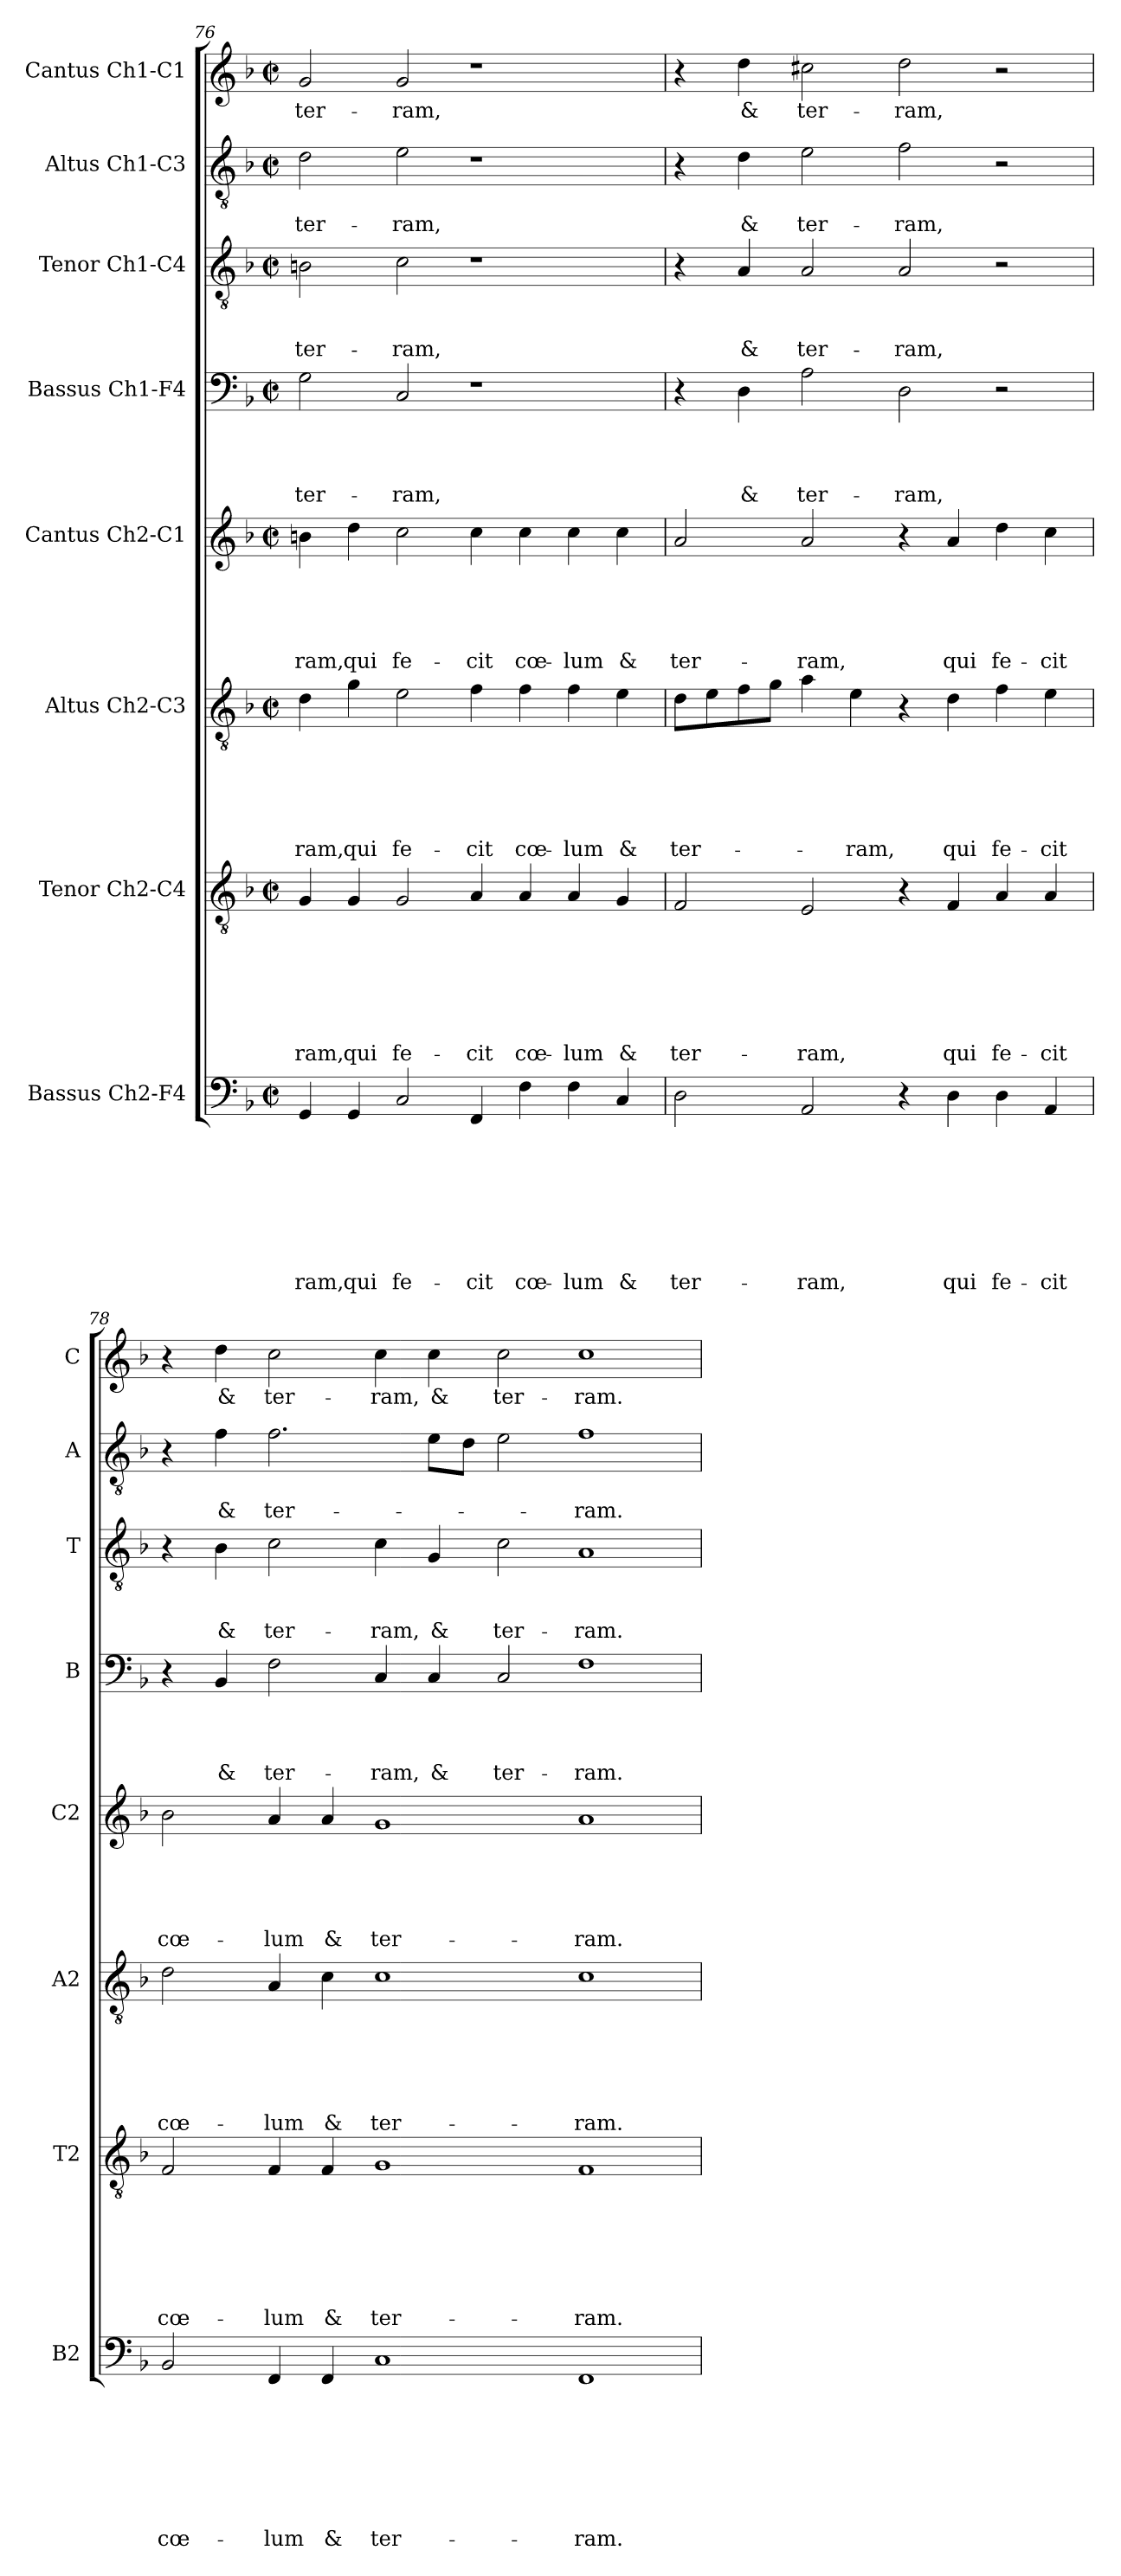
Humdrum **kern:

**kern	**text	**text	**text	**text	**text	**text	**text	**text	**kern	**text	**text	**text	**text	**text	**text	**text	**kern	**text	**text	**text	**text	**text	**text	**kern	**text	**text	**text	**text	**text	**kern	**text	**text	**text	**text	**kern	**text	**text	**text	**kern	**text	**text	**kern	**text
*part8	*part8	*part8	*part8	*part8	*part8	*part8	*part8	*part8	*part7	*part7	*part7	*part7	*part7	*part7	*part7	*part7	*part6	*part6	*part6	*part6	*part6	*part6	*part6	*part5	*part5	*part5	*part5	*part5	*part5	*part4	*part4	*part4	*part4	*part4	*part3	*part3	*part3	*part3	*part2	*part2	*part2	*part1	*part1
*staff8	*staff8	*staff8	*staff8	*staff8	*staff8	*staff8	*staff8	*staff8	*staff7	*staff7	*staff7	*staff7	*staff7	*staff7	*staff7	*staff7	*staff6	*staff6	*staff6	*staff6	*staff6	*staff6	*staff6	*staff5	*staff5	*staff5	*staff5	*staff5	*staff5	*staff4	*staff4	*staff4	*staff4	*staff4	*staff3	*staff3	*staff3	*staff3	*staff2	*staff2	*staff2	*staff1	*staff1
*I"Bassus Ch2-F4	*	*	*	*	*	*	*	*	*I"Tenor Ch2-C4	*	*	*	*	*	*	*	*I"Altus Ch2-C3	*	*	*	*	*	*	*I"Cantus Ch2-C1	*	*	*	*	*	*I"Bassus Ch1-F4	*	*	*	*	*I"Tenor Ch1-C4	*	*	*	*I"Altus Ch1-C3	*	*	*I"Cantus Ch1-C1	*
*I'B2	*	*	*	*	*	*	*	*	*I'T2	*	*	*	*	*	*	*	*I'A2	*	*	*	*	*	*	*I'C2	*	*	*	*	*	*I'B	*	*	*	*	*I'T	*	*	*	*I'A	*	*	*I'C	*
*clefF4	*	*	*	*	*	*	*	*	*clefGv2	*	*	*	*	*	*	*	*clefGv2	*	*	*	*	*	*	*clefG2	*	*	*	*	*	*clefF4	*	*	*	*	*clefGv2	*	*	*	*clefGv2	*	*	*clefG2	*
*k[b-]	*	*	*	*	*	*	*	*	*k[b-]	*	*	*	*	*	*	*	*k[b-]	*	*	*	*	*	*	*k[b-]	*	*	*	*	*	*k[b-]	*	*	*	*	*k[b-]	*	*	*	*k[b-]	*	*	*k[b-]	*
*F:	*	*	*	*	*	*	*	*	*F:	*	*	*	*	*	*	*	*F:	*	*	*	*	*	*	*F:	*	*	*	*	*	*F:	*	*	*	*	*F:	*	*	*	*F:	*	*	*F:	*
*M2/2	*	*	*	*	*	*	*	*	*M2/2	*	*	*	*	*	*	*	*M2/2	*	*	*	*	*	*	*M2/2	*	*	*	*	*	*M2/2	*	*	*	*	*M2/2	*	*	*	*M2/2	*	*	*M2/2	*
*met(c|)	*	*	*	*	*	*	*	*	*met(c|)	*	*	*	*	*	*	*	*met(c|)	*	*	*	*	*	*	*met(c|)	*	*	*	*	*	*met(c|)	*	*	*	*	*met(c|)	*	*	*	*met(c|)	*	*	*met(c|)	*
=76	=76	=76	=76	=76	=76	=76	=76	=76	=76	=76	=76	=76	=76	=76	=76	=76	=76	=76	=76	=76	=76	=76	=76	=76	=76	=76	=76	=76	=76	=76	=76	=76	=76	=76	=76	=76	=76	=76	=76	=76	=76	=76	=76
!	!	!	!	!	!	!	!	!LO:LY:b	!	!	!	!	!	!	!	!LO:LY:b	!	!	!	!	!	!	!LO:LY:b	!	!	!	!	!	!LO:LY:b	!	!	!	!	!LO:LY:b	!	!	!	!LO:LY:b	!	!	!LO:LY:b	!	!LO:LY:b
4GG/	.	.	.	.	.	.	.	-ram,	4G/	.	.	.	.	.	.	-ram,	4d\	.	.	.	.	.	-ram,	4bn\	.	.	.	.	-ram,	2G\	.	.	.	ter-	2Bn\	.	.	ter-	2d\	.	ter-	2g/	ter-
!	!	!	!	!	!	!	!	!LO:LY:b	!	!	!	!	!	!	!	!LO:LY:b	!	!	!	!	!	!	!LO:LY:b	!	!	!	!	!	!LO:LY:b	!	!	!	!	!	!	!	!	!	!	!	!	!	!
4GG/	.	.	.	.	.	.	.	qui	4G/	.	.	.	.	.	.	qui	4g\	.	.	.	.	.	qui	4dd\	.	.	.	.	qui	.	.	.	.	.	.	.	.	.	.	.	.	.	.
!	!	!	!	!	!	!	!	!LO:LY:b	!	!	!	!	!	!	!	!LO:LY:b	!	!	!	!	!	!	!LO:LY:b	!	!	!	!	!	!LO:LY:b	!	!	!	!	!LO:LY:b	!	!	!	!LO:LY:b	!	!	!LO:LY:b	!	!LO:LY:b
2C/	.	.	.	.	.	.	.	fe-	2G/	.	.	.	.	.	.	fe-	2e\	.	.	.	.	.	fe-	2cc\	.	.	.	.	fe-	2C/	.	.	.	-ram,	2c\	.	.	-ram,	2e\	.	-ram,	2g/	-ram,
!	!	!	!	!	!	!	!	!LO:LY:b	!	!	!	!	!	!	!	!LO:LY:b	!	!	!	!	!	!	!LO:LY:b	!	!	!	!	!	!LO:LY:b	!	!	!	!	!	!	!	!	!	!	!	!	!	!
4FF/	.	.	.	.	.	.	.	-cit	4A/	.	.	.	.	.	.	-cit	4f\	.	.	.	.	.	-cit	4cc\	.	.	.	.	-cit	1r	.	.	.	.	1r	.	.	.	1r	.	.	1r	.
!	!	!	!	!	!	!	!	!LO:LY:b	!	!	!	!	!	!	!	!LO:LY:b	!	!	!	!	!	!	!LO:LY:b	!	!	!	!	!	!LO:LY:b	!	!	!	!	!	!	!	!	!	!	!	!	!	!
4F\	.	.	.	.	.	.	.	cœ-	4A/	.	.	.	.	.	.	cœ-	4f\	.	.	.	.	.	cœ-	4cc\	.	.	.	.	cœ-	.	.	.	.	.	.	.	.	.	.	.	.	.	.
!	!	!	!	!	!	!	!	!LO:LY:b	!	!	!	!	!	!	!	!LO:LY:b	!	!	!	!	!	!	!LO:LY:b	!	!	!	!	!	!LO:LY:b	!	!	!	!	!	!	!	!	!	!	!	!	!	!
4F\	.	.	.	.	.	.	.	-lum	4A/	.	.	.	.	.	.	-lum	4f\	.	.	.	.	.	-lum	4cc\	.	.	.	.	-lum	.	.	.	.	.	.	.	.	.	.	.	.	.	.
!	!	!	!	!	!	!	!	!LO:LY:b	!	!	!	!	!	!	!	!LO:LY:b	!	!	!	!	!	!	!LO:LY:b	!	!	!	!	!	!LO:LY:b	!	!	!	!	!	!	!	!	!	!	!	!	!	!
4C/	.	.	.	.	.	.	.	&	4G/	.	.	.	.	.	.	&	4e\	.	.	.	.	.	&	4cc\	.	.	.	.	&	.	.	.	.	.	.	.	.	.	.	.	.	.	.
!!LO:LB:g=z
=77	=77	=77	=77	=77	=77	=77	=77	=77	=77	=77	=77	=77	=77	=77	=77	=77	=77	=77	=77	=77	=77	=77	=77	=77	=77	=77	=77	=77	=77	=77	=77	=77	=77	=77	=77	=77	=77	=77	=77	=77	=77	=77	=77
!	!	!	!	!	!	!	!	!LO:LY:b	!	!	!	!	!	!	!	!LO:LY:b	!	!	!	!	!	!	!LO:LY:b	!	!	!	!	!	!LO:LY:b	!	!	!	!	!	!	!	!	!	!	!	!	!	!
2D\	.	.	.	.	.	.	.	ter-	2F/	.	.	.	.	.	.	ter-	8d\L	.	.	.	.	.	ter-	2a/	.	.	.	.	ter-	4r	.	.	.	.	4r	.	.	.	4r	.	.	4r	.
.	.	.	.	.	.	.	.	.	.	.	.	.	.	.	.	.	8e\	.	.	.	.	.	.	.	.	.	.	.	.	.	.	.	.	.	.	.	.	.	.	.	.	.	.
!	!	!	!	!	!	!	!	!	!	!	!	!	!	!	!	!	!	!	!	!	!	!	!	!	!	!	!	!	!	!	!	!	!	!LO:LY:b	!	!	!	!LO:LY:b	!	!	!LO:LY:b	!	!LO:LY:b
.	.	.	.	.	.	.	.	.	.	.	.	.	.	.	.	.	8f\	.	.	.	.	.	.	.	.	.	.	.	.	4D\	.	.	.	&	4A/	.	.	&	4d\	.	&	4dd\	&
.	.	.	.	.	.	.	.	.	.	.	.	.	.	.	.	.	8g\J	.	.	.	.	.	.	.	.	.	.	.	.	.	.	.	.	.	.	.	.	.	.	.	.	.	.
!	!	!	!	!	!	!	!	!LO:LY:b	!	!	!	!	!	!	!	!LO:LY:b	!	!	!	!	!	!	!	!	!	!	!	!	!LO:LY:b	!	!	!	!	!LO:LY:b	!	!	!	!LO:LY:b	!	!	!LO:LY:b	!	!LO:LY:b
2AA/	.	.	.	.	.	.	.	-ram,	2E/	.	.	.	.	.	.	-ram,	4a\	.	.	.	.	.	.	2a/	.	.	.	.	-ram,	2A\	.	.	.	ter-	2A/	.	.	ter-	2e\	.	ter-	2cc#X\	ter-
!	!	!	!	!	!	!	!	!	!	!	!	!	!	!	!	!	!	!	!	!	!	!	!LO:LY:b	!	!	!	!	!	!	!	!	!	!	!	!	!	!	!	!	!	!	!	!
.	.	.	.	.	.	.	.	.	.	.	.	.	.	.	.	.	4e\	.	.	.	.	.	-ram,	.	.	.	.	.	.	.	.	.	.	.	.	.	.	.	.	.	.	.	.
!	!	!	!	!	!	!	!	!	!	!	!	!	!	!	!	!	!	!	!	!	!	!	!	!	!	!	!	!	!	!	!	!	!	!LO:LY:b	!	!	!	!LO:LY:b	!	!	!LO:LY:b	!	!LO:LY:b
4r	.	.	.	.	.	.	.	.	4r	.	.	.	.	.	.	.	4r	.	.	.	.	.	.	4r	.	.	.	.	.	2D\	.	.	.	-ram,	2A/	.	.	-ram,	2f\	.	-ram,	2dd\	-ram,
!	!	!	!	!	!	!	!	!LO:LY:b	!	!	!	!	!	!	!	!LO:LY:b	!	!	!	!	!	!	!LO:LY:b	!	!	!	!	!	!LO:LY:b	!	!	!	!	!	!	!	!	!	!	!	!	!	!
4D\	.	.	.	.	.	.	.	qui	4F/	.	.	.	.	.	.	qui	4d\	.	.	.	.	.	qui	4a/	.	.	.	.	qui	.	.	.	.	.	.	.	.	.	.	.	.	.	.
!	!	!	!	!	!	!	!	!LO:LY:b	!	!	!	!	!	!	!	!LO:LY:b	!	!	!	!	!	!	!LO:LY:b	!	!	!	!	!	!LO:LY:b	!	!	!	!	!	!	!	!	!	!	!	!	!	!
4D\	.	.	.	.	.	.	.	fe-	4A/	.	.	.	.	.	.	fe-	4f\	.	.	.	.	.	fe-	4dd\	.	.	.	.	fe-	2r	.	.	.	.	2r	.	.	.	2r	.	.	2r	.
!	!	!	!	!	!	!	!	!LO:LY:b	!	!	!	!	!	!	!	!LO:LY:b	!	!	!	!	!	!	!LO:LY:b	!	!	!	!	!	!LO:LY:b	!	!	!	!	!	!	!	!	!	!	!	!	!	!
4AA/	.	.	.	.	.	.	.	-cit	4A/	.	.	.	.	.	.	-cit	4e\	.	.	.	.	.	-cit	4cc\	.	.	.	.	-cit	.	.	.	.	.	.	.	.	.	.	.	.	.	.
=78	=78	=78	=78	=78	=78	=78	=78	=78	=78	=78	=78	=78	=78	=78	=78	=78	=78	=78	=78	=78	=78	=78	=78	=78	=78	=78	=78	=78	=78	=78	=78	=78	=78	=78	=78	=78	=78	=78	=78	=78	=78	=78	=78
!	!	!	!	!	!	!	!	!LO:LY:b	!	!	!	!	!	!	!	!LO:LY:b	!	!	!	!	!	!	!LO:LY:b	!	!	!	!	!	!LO:LY:b	!	!	!	!	!	!	!	!	!	!	!	!	!	!
2BB-/	.	.	.	.	.	.	.	cœ-	2F/	.	.	.	.	.	.	cœ-	2d\	.	.	.	.	.	cœ-	2b-\	.	.	.	.	cœ-	4r	.	.	.	.	4r	.	.	.	4r	.	.	4r	.
!	!	!	!	!	!	!	!	!	!	!	!	!	!	!	!	!	!	!	!	!	!	!	!	!	!	!	!	!	!	!	!	!	!	!LO:LY:b	!	!	!	!LO:LY:b	!	!	!LO:LY:b	!	!LO:LY:b
.	.	.	.	.	.	.	.	.	.	.	.	.	.	.	.	.	.	.	.	.	.	.	.	.	.	.	.	.	.	4BB-/	.	.	.	&	4B-\	.	.	&	4f\	.	&	4dd\	&
!	!	!	!	!	!	!	!	!LO:LY:b	!	!	!	!	!	!	!	!LO:LY:b	!	!	!	!	!	!	!LO:LY:b	!	!	!	!	!	!LO:LY:b	!	!	!	!	!LO:LY:b	!	!	!	!LO:LY:b	!	!	!LO:LY:b	!	!LO:LY:b
4FF/	.	.	.	.	.	.	.	-lum	4F/	.	.	.	.	.	.	-lum	4A/	.	.	.	.	.	-lum	4a/	.	.	.	.	-lum	2F\	.	.	.	ter-	2c\	.	.	ter-	2.f\	.	ter-	2cc\	ter-
!	!	!	!	!	!	!	!	!LO:LY:b	!	!	!	!	!	!	!	!LO:LY:b	!	!	!	!	!	!	!LO:LY:b	!	!	!	!	!	!LO:LY:b	!	!	!	!	!	!	!	!	!	!	!	!	!	!
4FF/	.	.	.	.	.	.	.	&	4F/	.	.	.	.	.	.	&	4c\	.	.	.	.	.	&	4a/	.	.	.	.	&	.	.	.	.	.	.	.	.	.	.	.	.	.	.
!	!	!	!	!	!	!	!	!LO:LY:b	!	!	!	!	!	!	!	!LO:LY:b	!	!	!	!	!	!	!LO:LY:b	!	!	!	!	!	!LO:LY:b	!	!	!	!	!LO:LY:b	!	!	!	!LO:LY:b	!	!	!	!	!LO:LY:b
1C	.	.	.	.	.	.	.	ter-	1G	.	.	.	.	.	.	ter-	1c	.	.	.	.	.	ter-	1g	.	.	.	.	ter-	4C/	.	.	.	-ram,	4c\	.	.	-ram,	.	.	.	4cc\	-ram,
!	!	!	!	!	!	!	!	!	!	!	!	!	!	!	!	!	!	!	!	!	!	!	!	!	!	!	!	!	!	!	!	!	!	!LO:LY:b	!	!	!	!LO:LY:b	!	!	!	!	!LO:LY:b
.	.	.	.	.	.	.	.	.	.	.	.	.	.	.	.	.	.	.	.	.	.	.	.	.	.	.	.	.	.	4C/	.	.	.	&	4G/	.	.	&	8e\L	.	.	4cc\	&
.	.	.	.	.	.	.	.	.	.	.	.	.	.	.	.	.	.	.	.	.	.	.	.	.	.	.	.	.	.	.	.	.	.	.	.	.	.	.	8d\J	.	.	.	.
!	!	!	!	!	!	!	!	!	!	!	!	!	!	!	!	!	!	!	!	!	!	!	!	!	!	!	!	!	!	!	!	!	!	!LO:LY:b	!	!	!	!LO:LY:b	!	!	!	!	!LO:LY:b
.	.	.	.	.	.	.	.	.	.	.	.	.	.	.	.	.	.	.	.	.	.	.	.	.	.	.	.	.	.	2C/	.	.	.	ter-	2c\	.	.	ter-	2e\	.	.	2cc\	ter-
!	!	!	!	!	!	!	!	!LO:LY:b	!	!	!	!	!	!	!	!LO:LY:b	!	!	!	!	!	!	!LO:LY:b	!	!	!	!	!	!LO:LY:b	!	!	!	!	!LO:LY:b	!	!	!	!LO:LY:b	!	!	!LO:LY:b	!	!LO:LY:b
1FF	.	.	.	.	.	.	.	-ram.	1F	.	.	.	.	.	.	-ram.	1c	.	.	.	.	.	-ram.	1a	.	.	.	.	-ram.	1F	.	.	.	-ram.	1A	.	.	-ram.	1f	.	-ram.	1cc	-ram.
=	=	=	=	=	=	=	=	=	=	=	=	=	=	=	=	=	=	=	=	=	=	=	=	=	=	=	=	=	=	=	=	=	=	=	=	=	=	=	=	=	=	=	=
*-	*-	*-	*-	*-	*-	*-	*-	*-	*-	*-	*-	*-	*-	*-	*-	*-	*-	*-	*-	*-	*-	*-	*-	*-	*-	*-	*-	*-	*-	*-	*-	*-	*-	*-	*-	*-	*-	*-	*-	*-	*-	*-	*-
